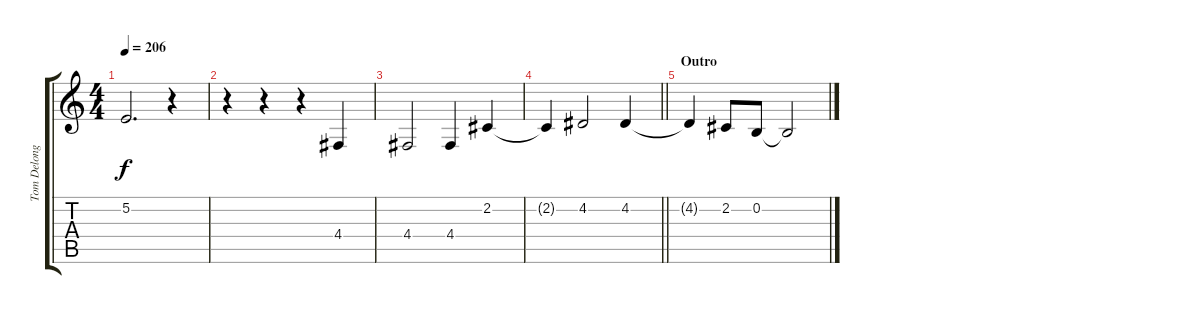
\track ("Tom Delonge - Vocals" "Tom Delong") {instrument altosax}
\staff {score tabs}
\tuning (E4 B3 G3 D3 A2 E2) {hide}
\ts (4 4)
\tempo 206
\clef g2
\ks c
5.2{t}.2{d dy f} r.4 |
r.4 r.4 r.4 4.4.4 |
4.4.2 4.4.4 2.2.4 |
\barLineRight lightlight
2.2{t}.4 4.2.2 4.2.4 |
\section ("" "Outro")
4.2{t}.4 2.2.8 0.2.8 0.2{t}.2
